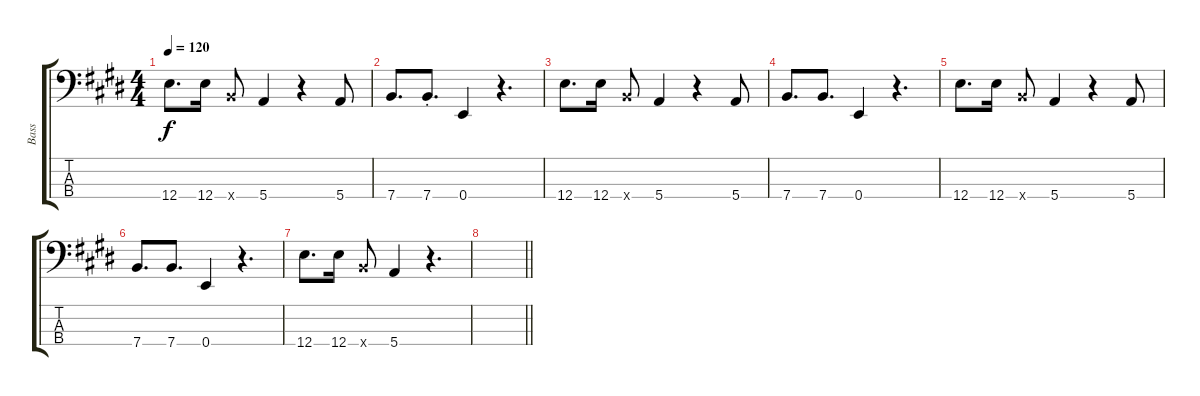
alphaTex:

\track ("Bass" "Bass") {instrument electricbassfinger}
\staff {score tabs}
\tuning (G2 D2 A1 E1) {hide}
\ts (4 4)
\tempo 120
\clef f4
\ks e
12.4.8{d dy f} 12.4.16 7.4{x}.8 5.4.4 r.4 5.4.8 |
7.4.8{d} 7.4{st}.8{d} 0.4.4 r.4{d} |
12.4.8{d} 12.4.16 7.4{x}.8 5.4.4 r.4 5.4.8 |
7.4.8{d} 7.4.8{d} 0.4.4 r.4{d} |
12.4.8{d} 12.4.16 7.4{x}.8 5.4.4 r.4 5.4.8 |
7.4.8{d} 7.4.8{d} 0.4.4 r.4{d} |
12.4.8{d} 12.4.16 7.4{x}.8 5.4.4 r.4{d} |
\barLineRight lightlight
